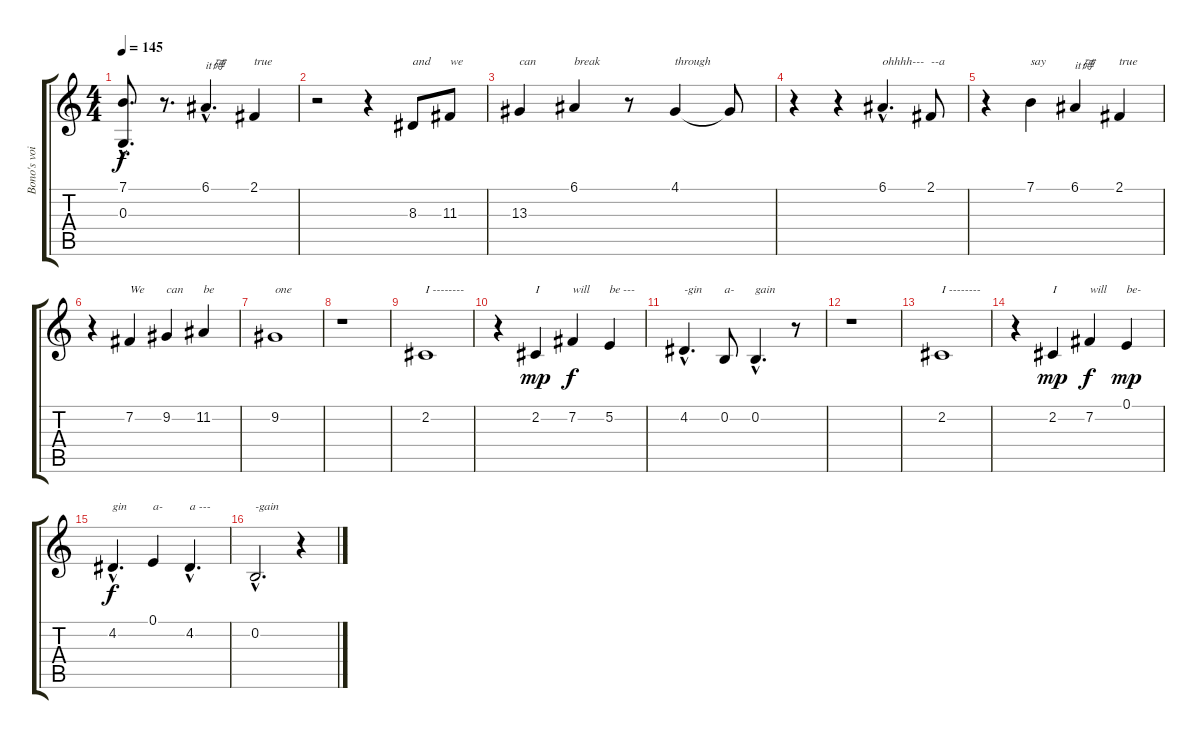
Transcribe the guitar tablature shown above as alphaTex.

\track ("Bono's voice    " "Bono's voi") {instrument rockorgan}
\staff {score tabs}
\tuning (E4 B3 G3 D3 A2 E2) {hide}
\ts (4 4)
\tempo 145
\clef g2
\ks c
(7.1{hac t} 0.3{hac}).8{d dy f} r.8{d} 6.1{hac}.4{d txt "it磗"} 2.1.4{txt "true"} |
r.2 r.4 8.3.8{txt "and"} 11.3.8{txt "we"} |
13.3.4{txt "can"} 6.1.4{txt "break"} r.8 4.1.4{txt "through"} 4.1{t}.8 |
r.4 r.4 6.1{hac}.4{d txt "ohhhh---"} 2.1.8{txt "--a"} |
r.4 7.1.4{txt "say"} 6.1.4{txt "it磗"} 2.1.4{txt "true"} |
r.4 7.2.4{txt "We"} 9.2.4{txt "can"} 11.2.4{txt "be"} |
9.2.1{txt "one"} |
r.1 |
2.2.1{txt "I --------"} |
r.4 2.2.4{txt "I" dy mp} 7.2.4{txt "will" dy f} 5.2.4{txt "be ---"} |
4.2{hac}.4{d txt "-gin"} 0.2.8{txt "a-"} 0.2{hac}.4{d txt "gain"} r.8 |
r.1 |
2.2.1{txt "I --------"} |
r.4 2.2.4{txt "I" dy mp} 7.2.4{txt "will" dy f} 0.1.4{txt "be-" dy mp} |
4.2{hac}.4{d txt "gin" dy f} 0.1.4{txt "a-"} 4.2{hac}.4{d txt "a ---"} |
0.2{hac}.2{d txt "-gain"} r.4
